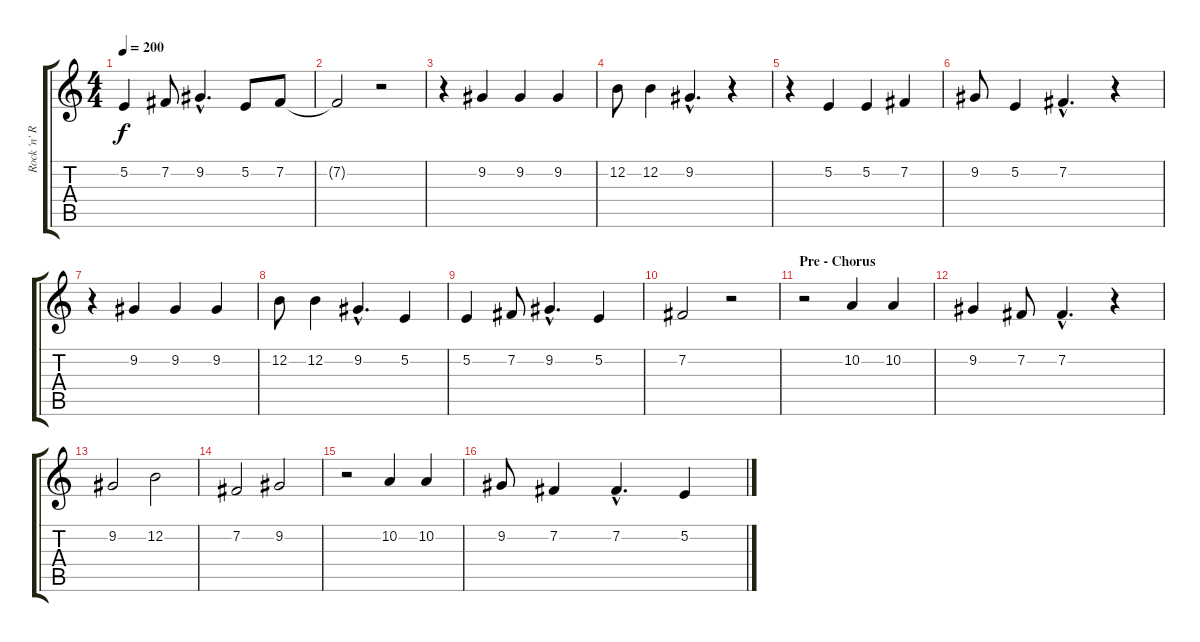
\track ("Rock 'n' Rolf" "Rock 'n' R") {instrument lead2sawtooth}
\staff {score tabs}
\tuning (E4 B3 G3 D3 A2 E2) {hide}
\ts (4 4)
\tempo 200
\clef g2
\ks c
5.2.4{dy f} 7.2.8 9.2{hac}.4{d} 5.2.8 7.2.8 |
7.2{t}.2 r.2 |
r.4 9.2.4 9.2.4 9.2.4 |
12.2.8 12.2.4 9.2{hac}.4{d} r.4 |
r.4 5.2.4 5.2.4 7.2.4 |
9.2.8 5.2.4 7.2{hac}.4{d} r.4 |
r.4 9.2.4 9.2.4 9.2.4 |
12.2.8 12.2.4 9.2{hac}.4{d} 5.2.4 |
5.2.4 7.2.8 9.2{hac}.4{d} 5.2.4 |
7.2.2 r.2 |
\section ("" "Pre - Chorus")
r.2 10.2.4 10.2.4 |
9.2.4 7.2.8 7.2{hac}.4{d} r.4 |
9.2.2 12.2.2 |
7.2.2 9.2.2 |
r.2 10.2.4 10.2.4 |
9.2.8 7.2.4 7.2{hac}.4{d} 5.2.4
